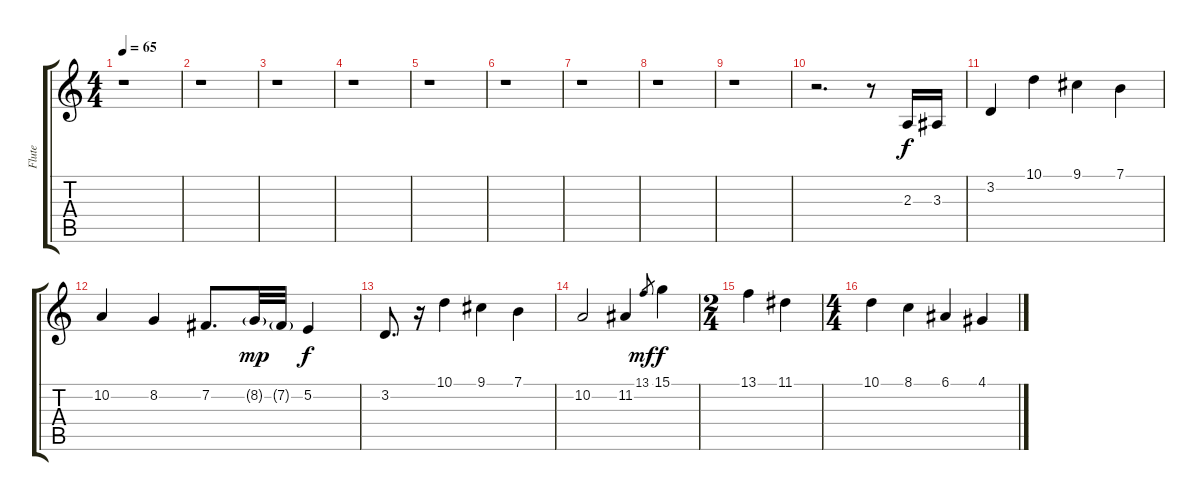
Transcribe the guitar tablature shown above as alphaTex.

\track ("Flute" "Flute") {instrument flute}
\staff {score tabs}
\tuning (E4 B3 G3 D3 A2 E2) {hide}
\ts (4 4)
\tempo 65
\clef g2
\ks c
r.1{dy f} |
r.1 |
r.1 |
r.1 |
r.1 |
r.1 |
r.1 |
r.1 |
r.1 |
r.2{d} r.8 2.3.16 3.3.16 |
3.2.4 10.1.4 9.1.4 7.1.4 |
10.2.4 8.2.4 7.2.8{d} 8.2{g}.32{dy mp} 7.2{g}.32 5.2.4{dy f} |
3.2.8{d} r.16 10.1.4 9.1.4 7.1.4 |
10.2.2 11.2.4 13.1.8{gr dy mf} 15.1.4{dy f} |
\ts (2 4)
13.1.4 11.1.4 |
\ts (4 4)
10.1.4 8.1.4 6.1.4 4.1.4
